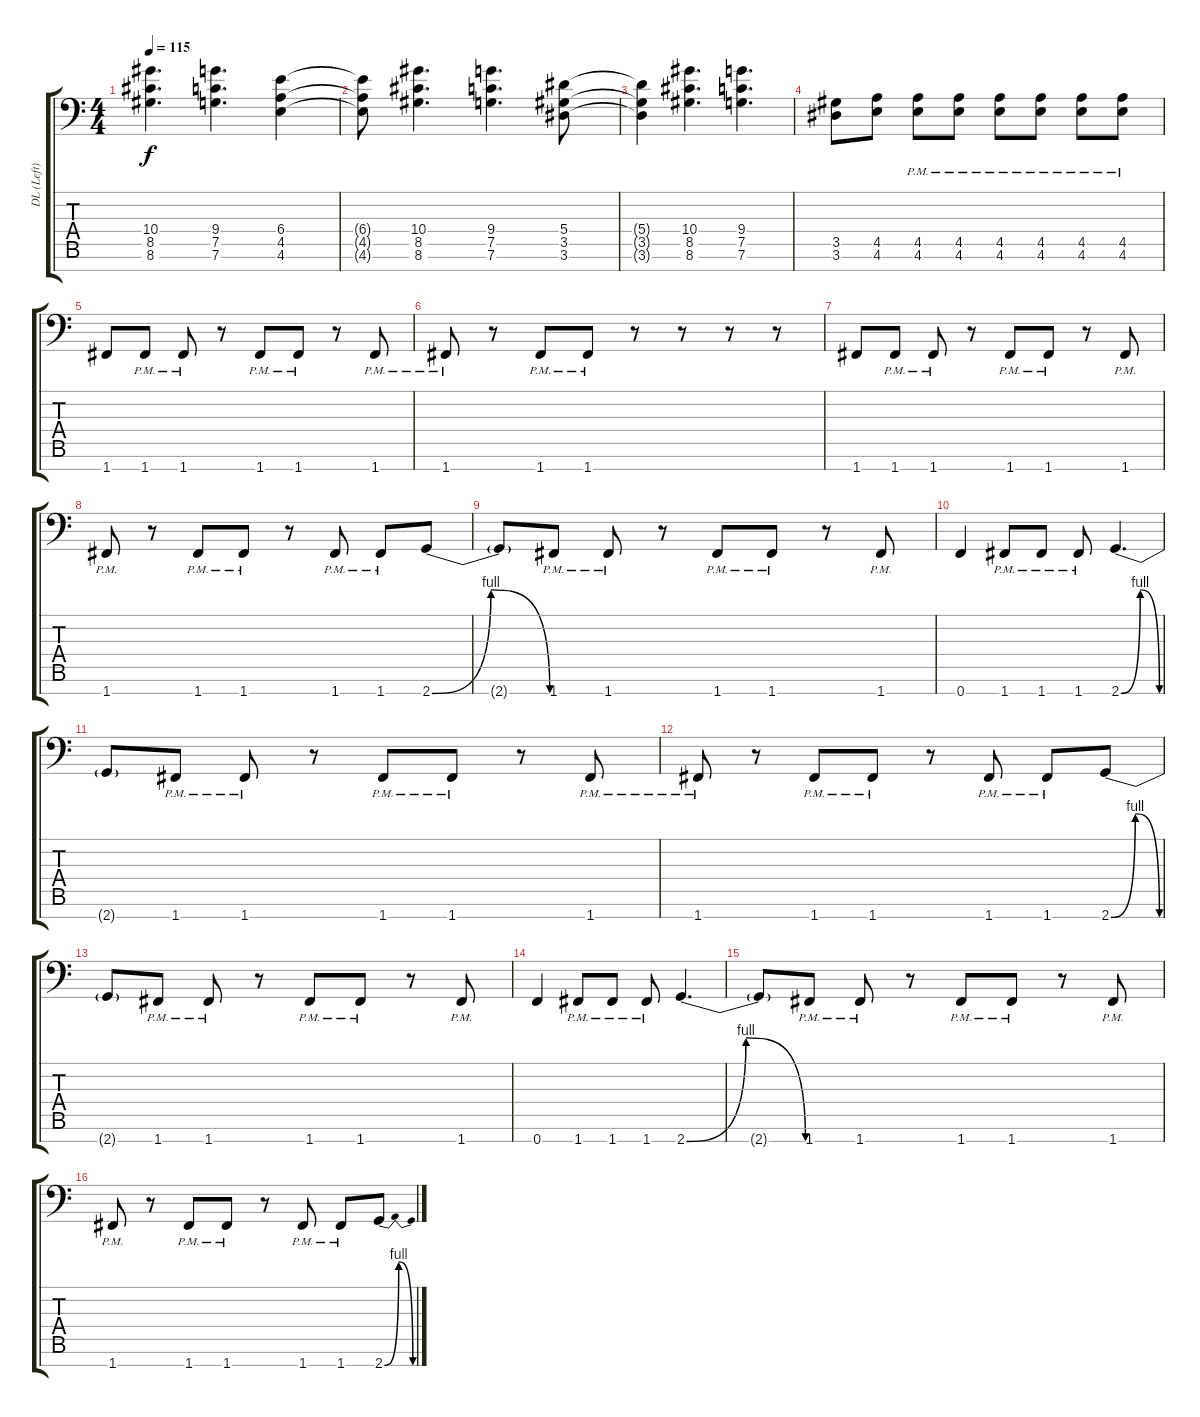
\track ("DL (Left)" "DL (Left)") {instrument distortionguitar}
\staff {score tabs}
\tuning (C4 G3 Eb3 Bb2 F2 C2 F1) {hide}
\ts (4 4)
\tempo 115
\clef f4
\ks c
(10.4 8.5 8.6).4{d dy f} (9.4 7.5 7.6).4{d} (6.4 4.5 4.6).4 |
(6.4{t} 4.5{t} 4.6{t}).8 (10.4 8.5 8.6).4{d} (9.4 7.5 7.6).4{d} (5.4 3.5 3.6).8 |
(5.4{t} 3.5{t} 3.6{t}).4 (10.4 8.5 8.6).4{d} (9.4 7.5 7.6).4{d} |
(3.5 3.6).8 (4.5 4.6).8 (4.5{pm} 4.6{pm}).8 (4.5{pm} 4.6{pm}).8 (4.5{pm} 4.6{pm}).8 (4.5{pm} 4.6{pm}).8 (4.5{pm} 4.6{pm}).8 (4.5{pm} 4.6{pm}).8 |
1.7.8 1.7{pm}.8 1.7{pm}.8 r.8 1.7{pm}.8 1.7{pm}.8 r.8 1.7{pm}.8 |
1.7{pm}.8 r.8 1.7{pm}.8 1.7{pm}.8 r.8 r.8 r.8 r.8 |
1.7.8 1.7{pm}.8 1.7{pm}.8 r.8 1.7{pm}.8 1.7{pm}.8 r.8 1.7{pm}.8 |
1.7{pm}.8 r.8 1.7{pm}.8 1.7{pm}.8 r.8 1.7{pm}.8 1.7{pm}.8 2.7{be (bendrelease 0 0 7 4 17 4 60 0)}.8 |
2.7{t}.8 1.7{pm}.8 1.7{pm}.8 r.8 1.7{pm}.8 1.7{pm}.8 r.8 1.7{pm}.8 |
0.7.4 1.7{pm}.8 1.7{pm}.8 1.7{pm}.8 2.7{be (bendrelease 0 0 10 4 20 4 60 0)}.4{d} |
2.7{t}.8 1.7{pm}.8 1.7{pm}.8 r.8 1.7{pm}.8 1.7{pm}.8 r.8 1.7{pm}.8 |
1.7{pm}.8 r.8 1.7{pm}.8 1.7{pm}.8 r.8 1.7{pm}.8 1.7{pm}.8 2.7{be (bendrelease 0 0 7 4 17 4 60 0)}.8 |
2.7{t}.8 1.7{pm}.8 1.7{pm}.8 r.8 1.7{pm}.8 1.7{pm}.8 r.8 1.7{pm}.8 |
0.7.4 1.7{pm}.8 1.7{pm}.8 1.7{pm}.8 2.7{be (bendrelease 0 0 10 4 20 4 60 0)}.4{d} |
2.7{t}.8 1.7{pm}.8 1.7{pm}.8 r.8 1.7{pm}.8 1.7{pm}.8 r.8 1.7{pm}.8 |
1.7{pm}.8 r.8 1.7{pm}.8 1.7{pm}.8 r.8 1.7{pm}.8 1.7{pm}.8 2.7{be (bendrelease 0 0 7 4 17 4 60 0)}.8
